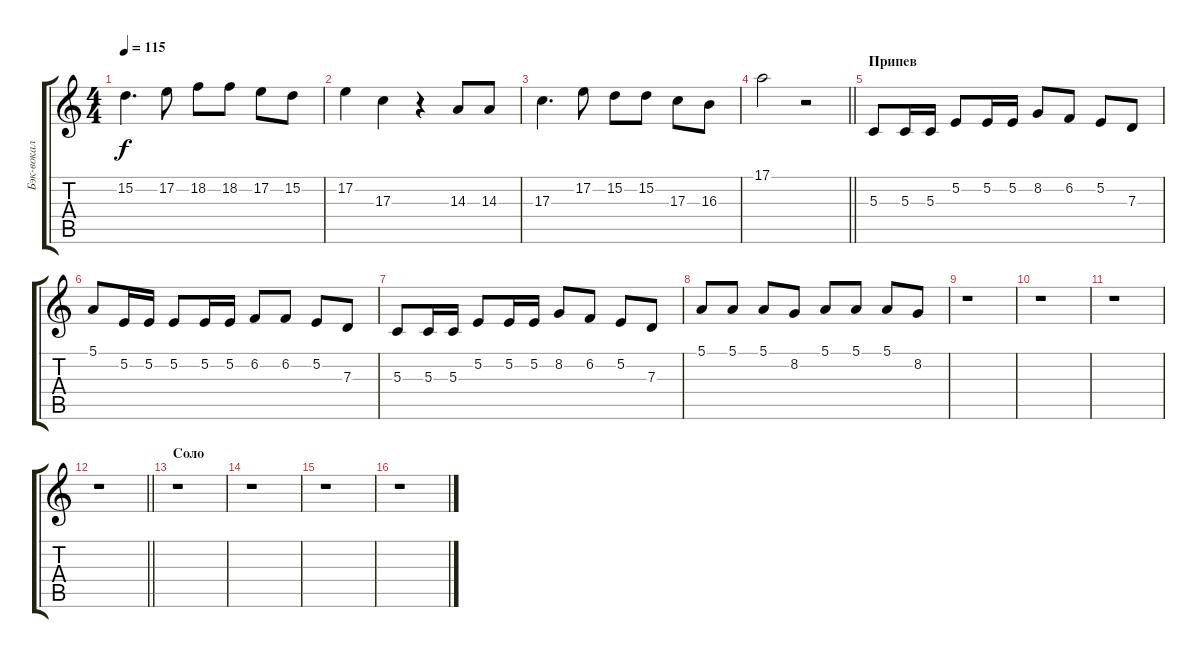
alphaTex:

\track ("Бэк-вокал" "Бэк-вокал") {instrument oboe}
\staff {score tabs}
\tuning (E4 B3 G3 D3 A2 E2) {hide}
\ts (4 4)
\tempo 115
\clef g2
\ks c
15.2.4{d dy f} 17.2.8 18.2.8 18.2.8 17.2.8 15.2.8 |
17.2.4 17.3.4 r.4 14.3.8 14.3.8 |
17.3.4{d} 17.2.8 15.2.8 15.2.8 17.3.8 16.3.8 |
\barLineRight lightlight
17.1.2 r.2 |
\section ("" "Припев")
5.3.8 5.3.16 5.3.16 5.2.8 5.2.16 5.2.16 8.2.8 6.2.8 5.2.8 7.3.8 |
5.1.8 5.2.16 5.2.16 5.2.8 5.2.16 5.2.16 6.2.8 6.2.8 5.2.8 7.3.8 |
5.3.8 5.3.16 5.3.16 5.2.8 5.2.16 5.2.16 8.2.8 6.2.8 5.2.8 7.3.8 |
5.1.8 5.1.8 5.1.8 8.2.8 5.1.8 5.1.8 5.1.8 8.2.8 |
r.1 |
r.1 |
r.1 |
\barLineRight lightlight
r.1 |
\section ("" "Соло")
r.1 |
r.1 |
r.1 |
r.1
